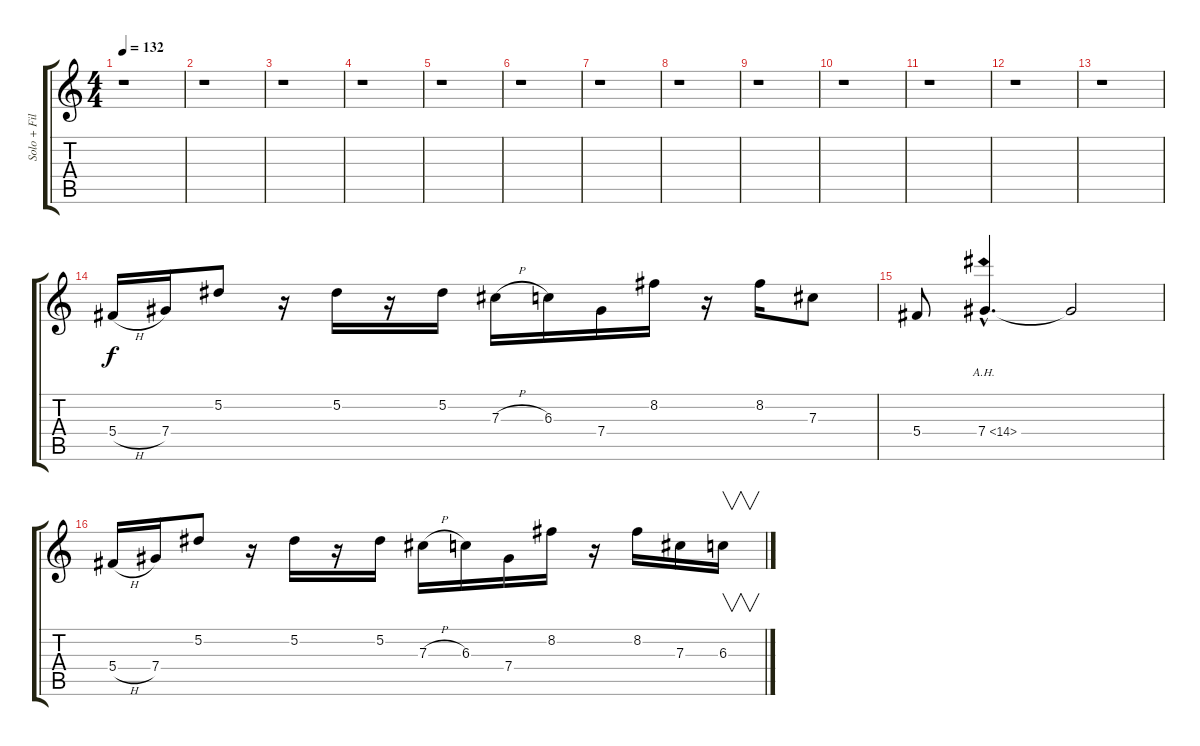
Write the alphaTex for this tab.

\track ("Solo + Fills" "Solo + Fil") {instrument distortionguitar}
\staff {score tabs}
\tuning (Eb4 Bb3 Gb3 Db3 Ab2 Eb2) {hide}
\ts (4 4)
\tempo 132
\clef g2
\ks c
r.1{dy f} |
r.1 |
r.1 |
r.1 |
r.1 |
r.1 |
r.1 |
r.1 |
r.1 |
r.1 |
r.1 |
r.1 |
r.1 |
5.4{h}.16 7.4.16 5.2.8 r.16 5.2.16 r.16 5.2.16 7.3{h}.16 6.3.16 7.4.16 8.2.16 r.16 8.2.16 7.3.8 |
5.4.8 7.4{ah 7 hac}.4{d} 7.4{t}.2 |
5.4{h}.16 7.4.16 5.2.8 r.16 5.2.16 r.16 5.2.16 7.3{h}.16 6.3.16 7.4.16 8.2.16 r.16 8.2.16 7.3.16 6.3.16{v}
